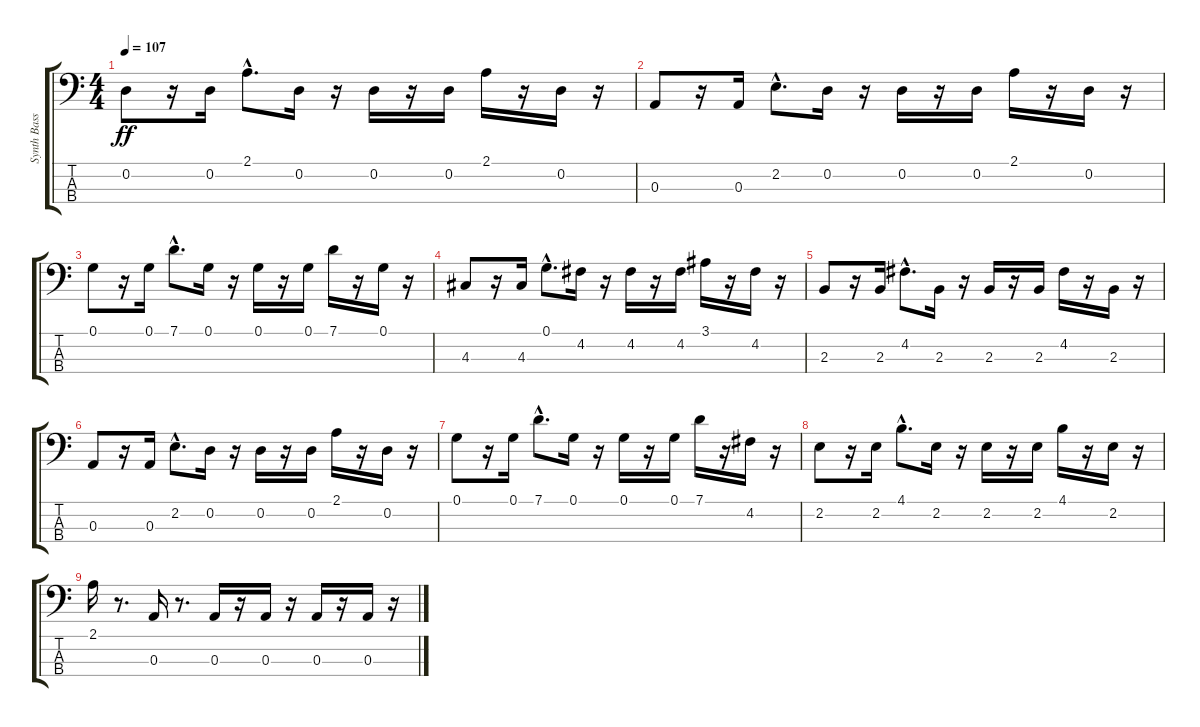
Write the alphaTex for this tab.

\track ("Synth Bass 1" "Synth Bass") {instrument synthbass1}
\staff {score tabs}
\tuning (G2 D2 A1 E1) {hide}
\ts (4 4)
\tempo 107
\clef f4
\ks c
0.2.8{dy ff} r.16 0.2.16 2.1{hac}.8{d} 0.2.16 r.16 0.2.16 r.16 0.2.16 2.1.16 r.16 0.2.16 r.16 |
0.3.8 r.16 0.3.16 2.2{hac}.8{d} 0.2.16 r.16 0.2.16 r.16 0.2.16 2.1.16 r.16 0.2.16 r.16 |
0.1.8 r.16 0.1.16 7.1{hac}.8{d} 0.1.16 r.16 0.1.16 r.16 0.1.16 7.1.16 r.16 0.1.16 r.16 |
4.3.8 r.16 4.3.16 0.1{hac}.8{d} 4.2.16 r.16 4.2.16 r.16 4.2.16 3.1.16 r.16 4.2.16 r.16 |
2.3.8 r.16 2.3.16 4.2{hac}.8{d} 2.3.16 r.16 2.3.16 r.16 2.3.16 4.2.16 r.16 2.3.16 r.16 |
0.3.8 r.16 0.3.16 2.2{hac}.8{d} 0.2.16 r.16 0.2.16 r.16 0.2.16 2.1.16 r.16 0.2.16 r.16 |
0.1.8 r.16 0.1.16 7.1{hac}.8{d} 0.1.16 r.16 0.1.16 r.16 0.1.16 7.1.16 r.16 4.2.16 r.16 |
2.2.8 r.16 2.2.16 4.1{hac}.8{d} 2.2.16 r.16 2.2.16 r.16 2.2.16 4.1.16 r.16 2.2.16 r.16 |
2.1.16 r.8{d} 0.3.16 r.8{d} 0.3.16 r.16 0.3.16 r.16 0.3.16 r.16 0.3.16 r.16
